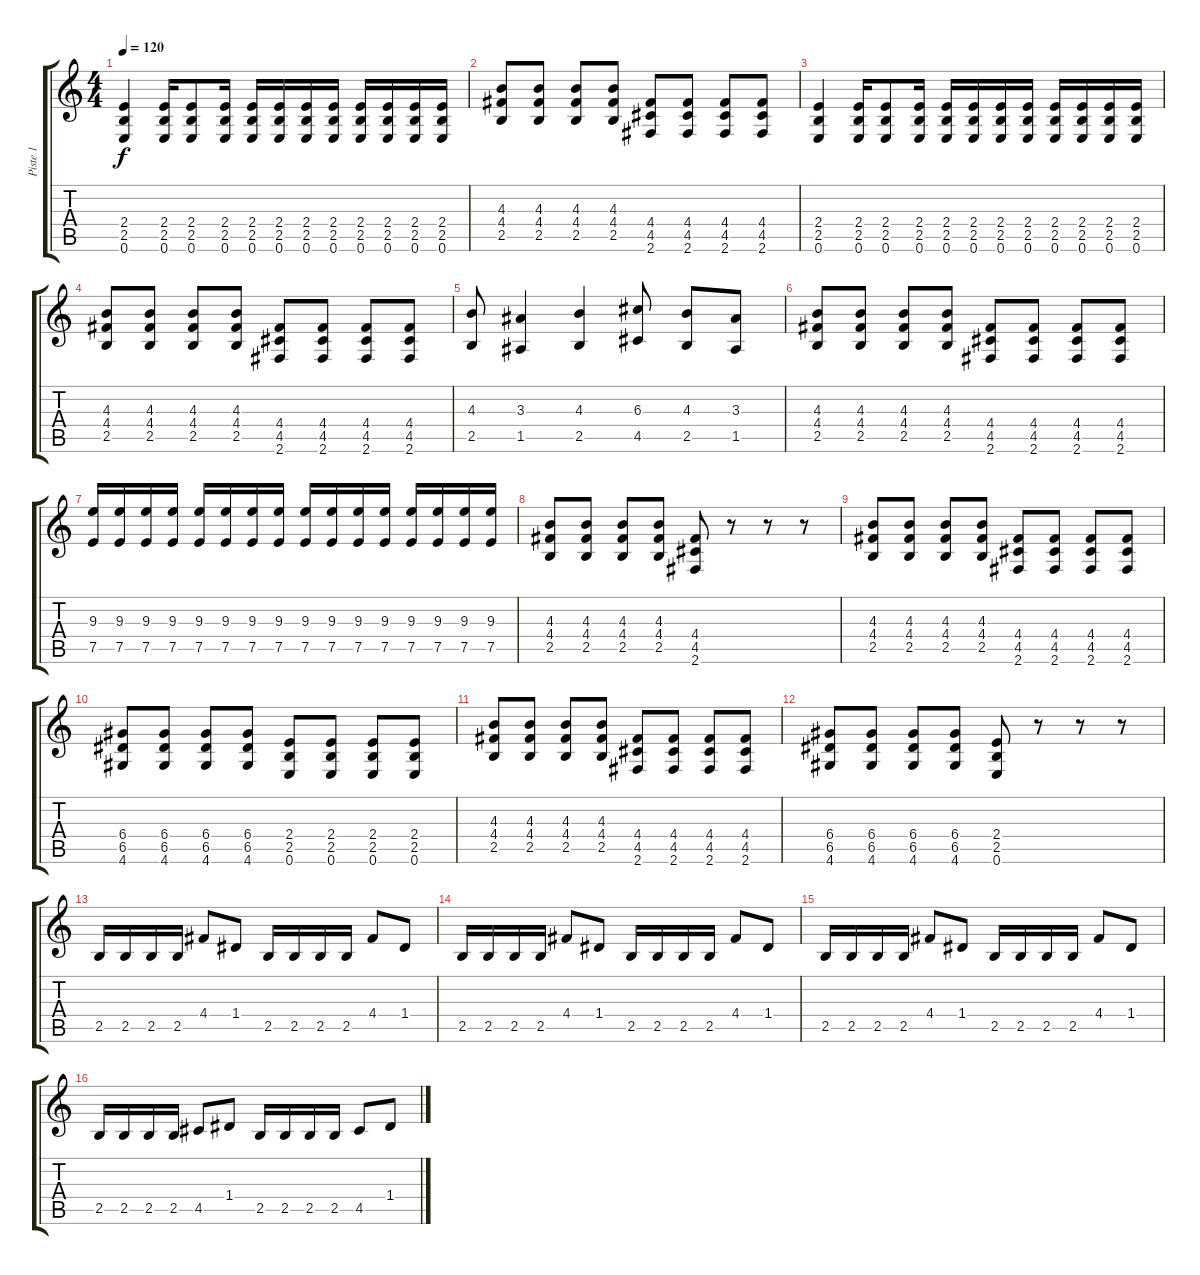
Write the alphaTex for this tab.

\track ("Piste 1" "Piste 1") {instrument distortionguitar}
\staff {score tabs}
\tuning (E4 B3 G3 D3 A2 E2) {hide}
\ts (4 4)
\tempo 120
\clef g2
\ks c
(2.4 2.5 0.6).4{dy f volume 16} (2.4 2.5 0.6).16 (2.4 2.5 0.6).8 (2.4 2.5 0.6).16 (2.4 2.5 0.6).16 (2.4 2.5 0.6).16 (2.4 2.5 0.6).16 (2.4 2.5 0.6).16 (2.4 2.5 0.6).16 (2.4 2.5 0.6).16 (2.4 2.5 0.6).16 (2.4 2.5 0.6).16 |
(4.3 4.4 2.5).8 (4.3 4.4 2.5).8 (4.3 4.4 2.5).8 (4.3 4.4 2.5).8 (4.4 4.5 2.6).8 (4.4 4.5 2.6).8 (4.4 4.5 2.6).8 (4.4 4.5 2.6).8 |
(2.4 2.5 0.6).4 (2.4 2.5 0.6).16 (2.4 2.5 0.6).8 (2.4 2.5 0.6).16 (2.4 2.5 0.6).16 (2.4 2.5 0.6).16 (2.4 2.5 0.6).16 (2.4 2.5 0.6).16 (2.4 2.5 0.6).16 (2.4 2.5 0.6).16 (2.4 2.5 0.6).16 (2.4 2.5 0.6).16 |
(4.3 4.4 2.5).8 (4.3 4.4 2.5).8 (4.3 4.4 2.5).8 (4.3 4.4 2.5).8 (4.4 4.5 2.6).8 (4.4 4.5 2.6).8 (4.4 4.5 2.6).8 (4.4 4.5 2.6).8 |
(4.3 2.5).8 (3.3 1.5).4 (4.3 2.5).4 (6.3 4.5).8 (4.3 2.5).8 (3.3 1.5).8 |
(4.3 4.4 2.5).8 (4.3 4.4 2.5).8 (4.3 4.4 2.5).8 (4.3 4.4 2.5).8 (4.4 4.5 2.6).8 (4.4 4.5 2.6).8 (4.4 4.5 2.6).8 (4.4 4.5 2.6).8 |
(9.3 7.5).16 (9.3 7.5).16 (9.3 7.5).16 (9.3 7.5).16 (9.3 7.5).16 (9.3 7.5).16 (9.3 7.5).16 (9.3 7.5).16 (9.3 7.5).16 (9.3 7.5).16 (9.3 7.5).16 (9.3 7.5).16 (9.3 7.5).16 (9.3 7.5).16 (9.3 7.5).16 (9.3 7.5).16 |
(4.3 4.4 2.5).8 (4.3 4.4 2.5).8 (4.3 4.4 2.5).8 (4.3 4.4 2.5).8 (4.4 4.5 2.6).8 r.8 r.8 r.8 |
(4.3 4.4 2.5).8 (4.3 4.4 2.5).8 (4.3 4.4 2.5).8 (4.3 4.4 2.5).8 (4.4 4.5 2.6).8 (4.4 4.5 2.6).8 (4.4 4.5 2.6).8 (4.4 4.5 2.6).8 |
(6.4 6.5 4.6).8 (6.4 6.5 4.6).8 (6.4 6.5 4.6).8 (6.4 6.5 4.6).8 (2.4 2.5 0.6).8 (2.4 2.5 0.6).8 (2.4 2.5 0.6).8 (2.4 2.5 0.6).8 |
(4.3 4.4 2.5).8 (4.3 4.4 2.5).8 (4.3 4.4 2.5).8 (4.3 4.4 2.5).8 (4.4 4.5 2.6).8 (4.4 4.5 2.6).8 (4.4 4.5 2.6).8 (4.4 4.5 2.6).8 |
(6.4 6.5 4.6).8 (6.4 6.5 4.6).8 (6.4 6.5 4.6).8 (6.4 6.5 4.6).8 (2.4 2.5 0.6).8 r.8 r.8 r.8 |
2.5.16{volume 16} 2.5.16 2.5.16 2.5.16 4.4.8 1.4.8 2.5.16 2.5.16 2.5.16 2.5.16 4.4.8 1.4.8 |
2.5.16 2.5.16 2.5.16 2.5.16 4.4.8 1.4.8 2.5.16 2.5.16 2.5.16 2.5.16 4.4.8 1.4.8 |
2.5.16{volume 16} 2.5.16 2.5.16 2.5.16 4.4.8 1.4.8 2.5.16 2.5.16 2.5.16 2.5.16 4.4.8 1.4.8 |
2.5.16 2.5.16 2.5.16 2.5.16 4.5.8 1.4.8 2.5.16 2.5.16 2.5.16 2.5.16 4.5.8 1.4.8
